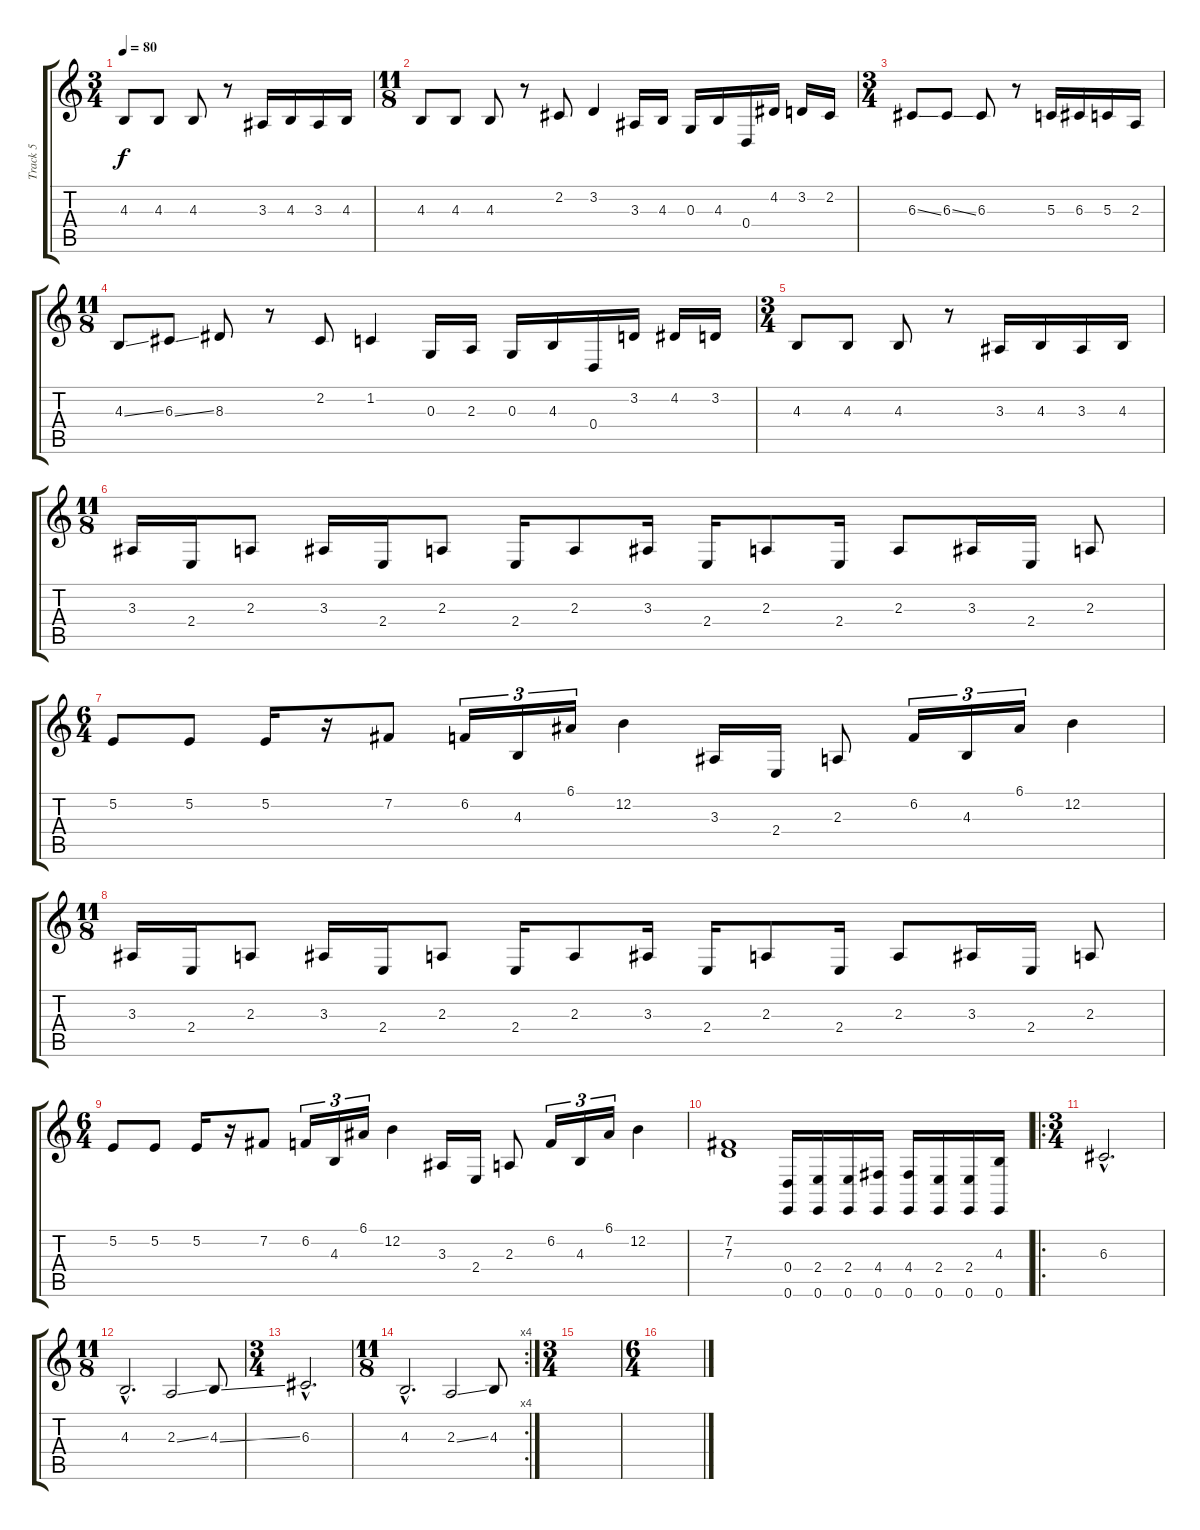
\track ("Track 5" "Track 5") {instrument violin}
\staff {score tabs}
\tuning (E4 B3 G3 D3 A2 E2) {hide}
\ts (3 4)
\tempo 80
\clef g2
\ks c
4.3.8{dy f} 4.3.8 4.3.8 r.8 3.3.16 4.3.16 3.3.16 4.3.16 |
\ts (11 8)
4.3.8 4.3.8 4.3.8 r.8 2.2.8 3.2.4 3.3.16 4.3.16 0.3.16 4.3.16 0.4.16 4.2.16 3.2.16 2.2.16 |
\ts (3 4)
6.3{ss}.8 6.3{ss}.8 6.3.8 r.8 5.3.16 6.3.16 5.3.16 2.3.16 |
\ts (11 8)
4.3{ss}.8 6.3{ss}.8 8.3.8 r.8 2.2.8 1.2.4 0.3.16 2.3.16 0.3.16 4.3.16 0.4.16 3.2.16 4.2.16 3.2.16 |
\ts (3 4)
4.3.8 4.3.8 4.3.8 r.8 3.3.16 4.3.16 3.3.16 4.3.16 |
\ts (11 8)
3.3.16 2.4.16 2.3.8 3.3.16 2.4.16 2.3.8 2.4.16 2.3.8 3.3.16 2.4.16 2.3.8 2.4.16 2.3.8 3.3.16 2.4.16 2.3.8 |
\ts (6 4)
5.2.8 5.2.8 5.2.16 r.16 7.2.8 6.2.16{tu (3 2)} 4.3.16{tu (3 2)} 6.1.16{tu (3 2)} 12.2.4 3.3.16 2.4.16 2.3.8 6.2.16{tu (3 2)} 4.3.16{tu (3 2)} 6.1.16{tu (3 2)} 12.2.4 |
\ts (11 8)
3.3.16 2.4.16 2.3.8 3.3.16 2.4.16 2.3.8 2.4.16 2.3.8 3.3.16 2.4.16 2.3.8 2.4.16 2.3.8 3.3.16 2.4.16 2.3.8 |
\ts (6 4)
5.2.8 5.2.8 5.2.16 r.16 7.2.8 6.2.16{tu (3 2)} 4.3.16{tu (3 2)} 6.1.16{tu (3 2)} 12.2.4 3.3.16 2.4.16 2.3.8 6.2.16{tu (3 2)} 4.3.16{tu (3 2)} 6.1.16{tu (3 2)} 12.2.4 |
(7.2 7.3).1 (0.4 0.6).16 (2.4 0.6).16 (2.4 0.6).16 (4.4 0.6).16 (4.4 0.6).16 (2.4 0.6).16 (2.4 0.6).16 (4.3 0.6).16 |
\ro
\ts (3 4)
6.3{hac}.2{d} |
\ts (11 8)
4.3{hac}.2{d} 2.3{ss}.2 4.3{ss}.8 |
\ts (3 4)
6.3{hac}.2{d} |
\rc 4
\ts (11 8)
4.3{hac}.2{d} 2.3{ss}.2 4.3.8 |
\ts (3 4)
|
\ts (6 4)
